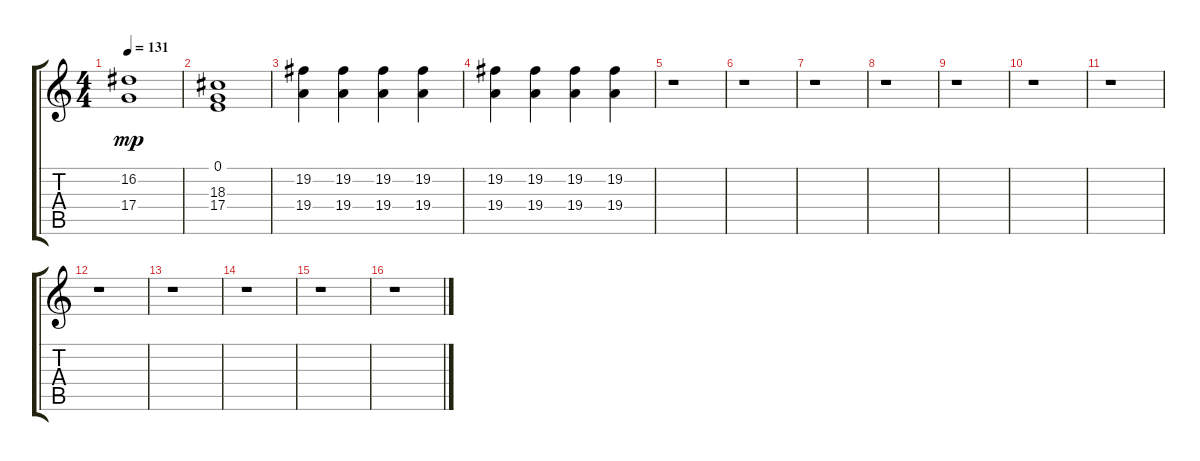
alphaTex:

\track "" {instrument synthstrings1}
\staff {score tabs}
\tuning (E4 B3 G3 D3 A2 E2) {hide}
\ts (4 4)
\tempo 131
\clef g2
\ks c
(16.2 17.4).1{dy mp} |
(0.1 18.3 17.4).1 |
(19.2 19.4).4 (19.2 19.4).4 (19.2 19.4).4 (19.2 19.4).4 |
(19.2 19.4).4 (19.2 19.4).4 (19.2 19.4).4 (19.2 19.4).4 |
r.1 |
r.1 |
r.1 |
r.1 |
r.1 |
r.1 |
r.1 |
r.1 |
r.1 |
r.1 |
r.1 |
r.1
